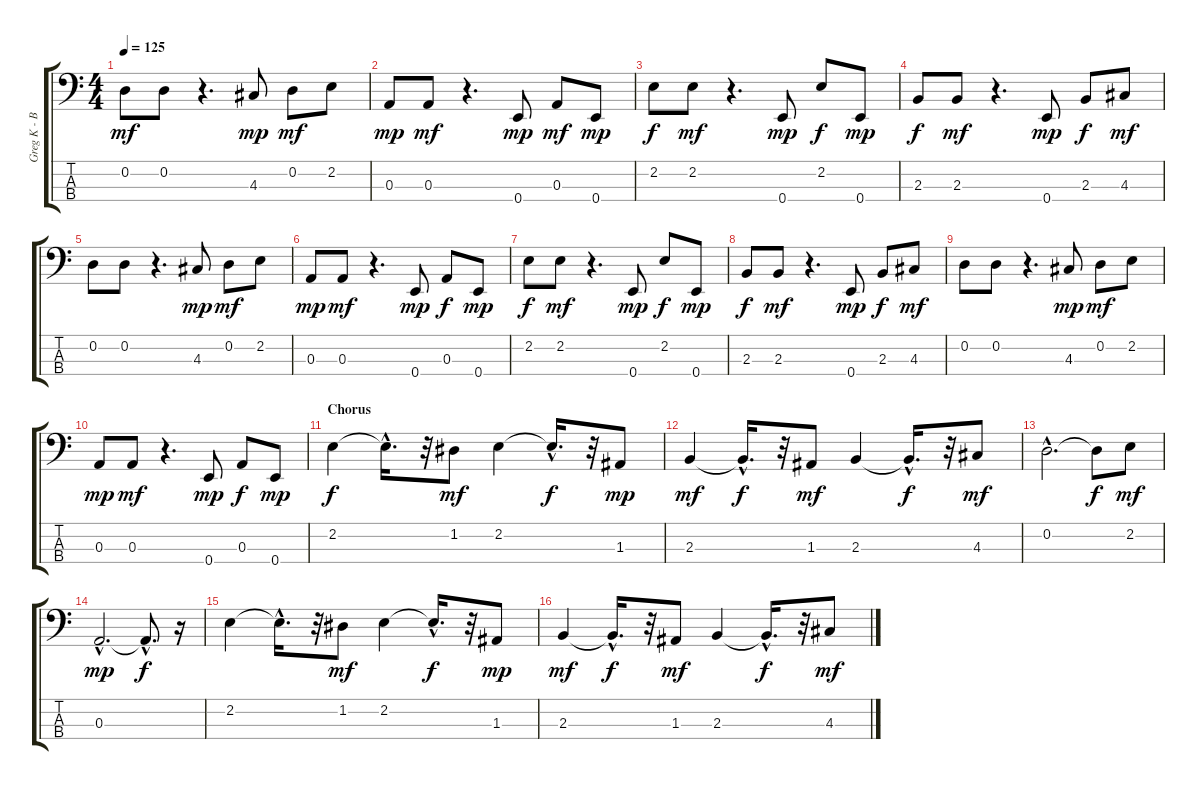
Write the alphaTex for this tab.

\track ("Greg K - Bass" "Greg K - B") {instrument electricbasspick}
\staff {score tabs}
\tuning (G2 D2 A1 E1) {hide}
\ts (4 4)
\tempo 125
\clef f4
\ks c
0.2.8{dy mf} 0.2.8 r.4{d} 4.3.8{dy mp} 0.2.8{dy mf} 2.2.8 |
0.3.8{dy mp} 0.3.8{dy mf} r.4{d} 0.4.8{dy mp} 0.3.8{dy mf} 0.4.8{dy mp} |
2.2.8{dy f} 2.2.8{dy mf} r.4{d} 0.4.8{dy mp} 2.2.8{dy f} 0.4.8{dy mp} |
2.3.8{dy f} 2.3.8{dy mf} r.4{d} 0.4.8{dy mp} 2.3.8{dy f} 4.3.8{dy mf} |
0.2.8 0.2.8 r.4{d} 4.3.8{dy mp} 0.2.8{dy mf} 2.2.8 |
0.3.8{dy mp} 0.3.8{dy mf} r.4{d} 0.4.8{dy mp} 0.3.8{dy f} 0.4.8{dy mp} |
2.2.8{dy f} 2.2.8{dy mf} r.4{d} 0.4.8{dy mp} 2.2.8{dy f} 0.4.8{dy mp} |
2.3.8{dy f} 2.3.8{dy mf} r.4{d} 0.4.8{dy mp} 2.3.8{dy f} 4.3.8{dy mf} |
0.2.8 0.2.8 r.4{d} 4.3.8{dy mp} 0.2.8{dy mf} 2.2.8 |
0.3.8{dy mp} 0.3.8{dy mf} r.4{d} 0.4.8{dy mp} 0.3.8{dy f} 0.4.8{dy mp} |
\section ("" "Chorus")
2.2.4{dy f} 2.2{hac t}.16{d} r.32 1.2.8{dy mf} 2.2.4 2.2{hac t}.16{d dy f} r.32 1.3.8{dy mp} |
2.3.4{dy mf} 2.3{hac t}.16{d dy f} r.32 1.3.8{dy mf} 2.3.4 2.3{hac t}.16{d dy f} r.32 4.3.8{dy mf} |
0.2{hac}.2{d} 0.2{t}.8{dy f} 2.2.8{dy mf} |
0.3{hac}.2{d dy mp} 0.3{hac t}.8{d dy f} r.16 |
2.2.4 2.2{hac t}.16{d} r.32 1.2.8{dy mf} 2.2.4 2.2{hac t}.16{d dy f} r.32 1.3.8{dy mp} |
2.3.4{dy mf} 2.3{hac t}.16{d dy f} r.32 1.3.8{dy mf} 2.3.4 2.3{hac t}.16{d dy f} r.32 4.3.8{dy mf}
